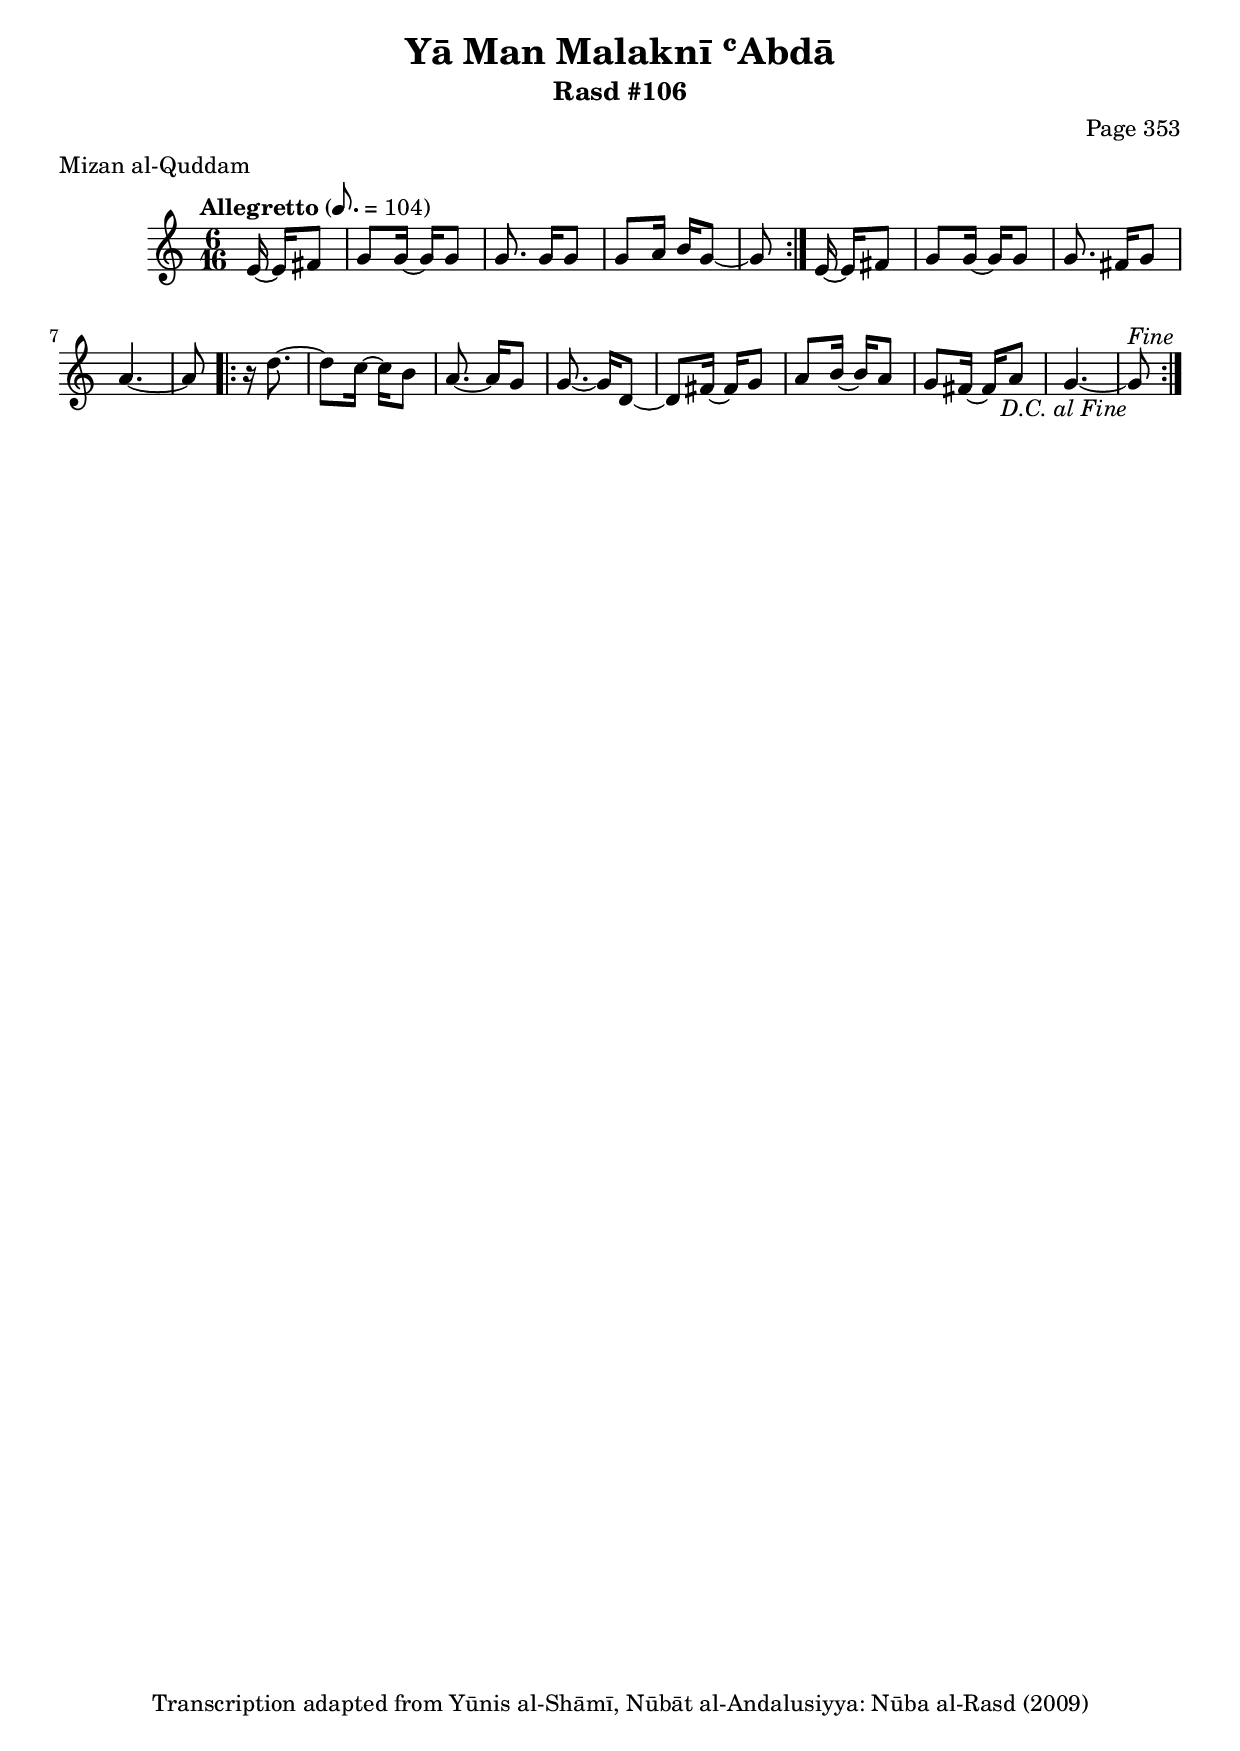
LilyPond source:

\version "2.18.2"

\header {
	title = "Yā Man Malaknī ʿAbdā"
	subtitle = "Rasd #106"
	composer = "Page 353"
	meter = "Mizan al-Quddam"
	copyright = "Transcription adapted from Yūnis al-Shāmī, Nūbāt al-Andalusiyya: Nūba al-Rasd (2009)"
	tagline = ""
}

% VARIABLES

db = \bar "!"
dc = \markup { \right-align { \italic { "D.C. al Fine" } } }
ds = \markup { \right-align { \italic { "D.S. al Fine" } } }
dsalcoda = \markup { \right-align { \italic { "D.S. al Coda" } } }
dcalcoda = \markup { \right-align { \italic { "D.C. al Coda" } } }
fine = \markup { \italic { "Fine" } }
incomplete = \markup { \right-align "Incomplete: missing pages in scan. Following number is likely also missing" }
continue = \markup { \center-align "Continue..." }
segno = \markup { \musicglyph #"scripts.segno" }
coda = \markup { \musicglyph #"scripts.coda" }
error = \markup { { "Wrong number of beats in score" } }
repeaterror = \markup { { "Score appears to be missing repeat" } }
accidentalerror = \markup { { "Unclear accidentals" } }

% TRANSCRIPTION

\score {

	\relative d' {
		\clef "treble"
		\key c \major
		\time 6/16
		\tempo "Allegretto" 8. = 104

		\repeat volta 2 {
			\partial 4

			e16~ e fis8 |
			g g16~ g g8 |
			g8. g16 g8 |
			g8 a16 b g8~ |
			g8
		}

		e16~ e fis8 |
		g g16~ g g8 |
		g8. fis16 g8 |
		a4.~ |
		a8

		\repeat volta 2 {
			r16 d8.~ |
			d8 c16~ c b8 |
			a8.~ a16 g8 |
			g8.~ g16 d8~ |
			d fis16~ fis g8 |
			a8 b16~ b a8 |
			g fis16~ fis a8 |
			g4.~ |
			g8^\fine_\dc
		}


	}

	\layout {}
	\midi {}
}
